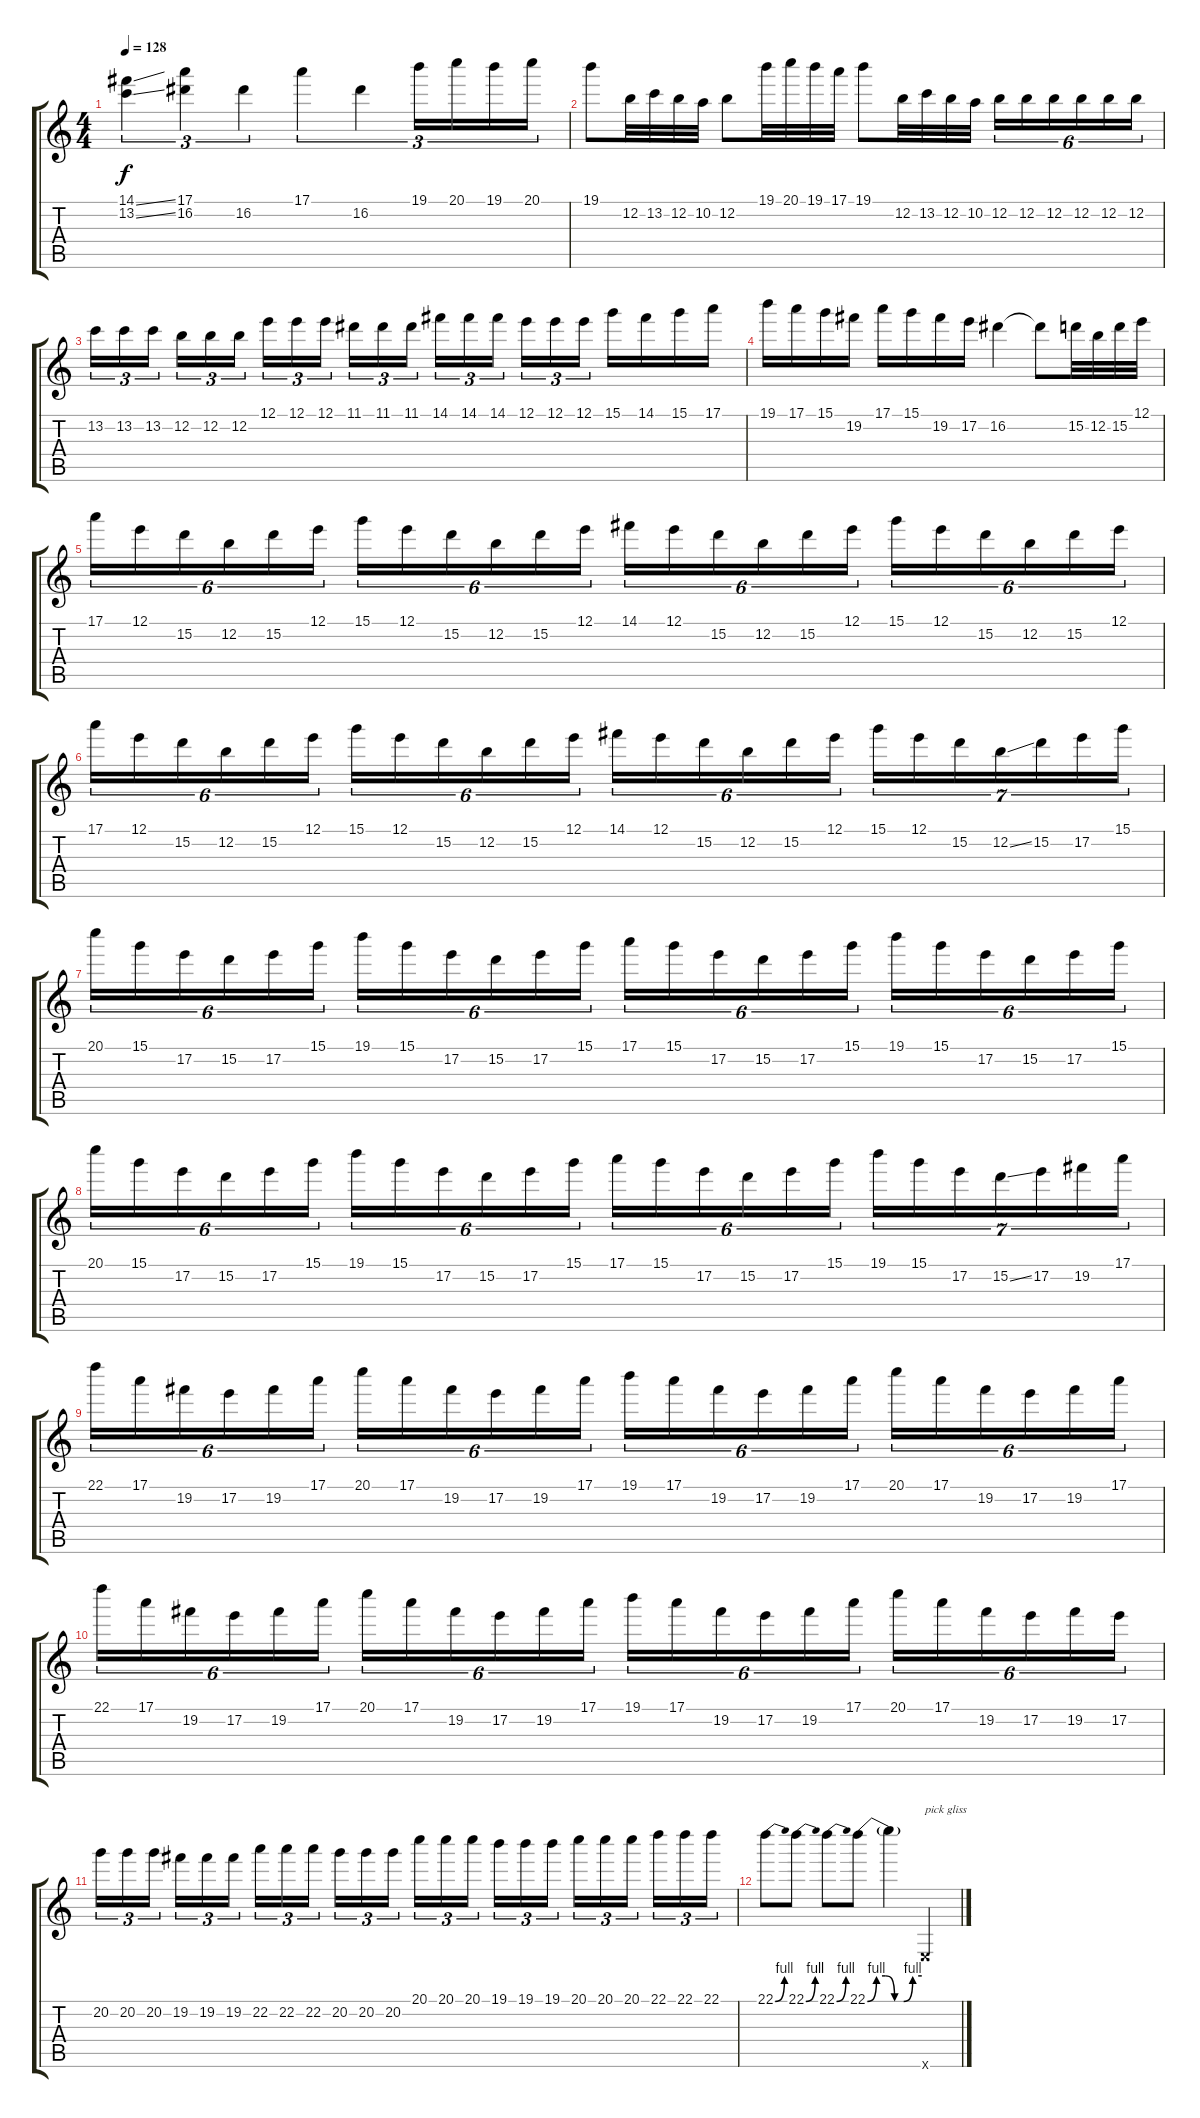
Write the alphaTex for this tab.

\track "" {instrument distortionguitar}
\staff {score tabs}
\tuning (E4 B3 G3 D3 A2 E2) {hide}
\ts (4 4)
\tempo 128
\clef g2
\ks c
(14.1{ss} 13.2{ss}).4{tu (3 2) dy f} (17.1 16.2).4{tu (3 2)} 16.2.4{tu (3 2)} 17.1.4{tu (3 2)} 16.2.4{tu (3 2)} 19.1.16{tu (3 2)} 20.1.16{tu (3 2)} 19.1.16{tu (3 2)} 20.1.16{tu (3 2)} |
19.1.8 12.2.32 13.2.32 12.2.32 10.2.32 12.2.8 19.1.32 20.1.32 19.1.32 17.1.32 19.1.8 12.2.32 13.2.32 12.2.32 10.2.32 12.2.16{tu (6 4)} 12.2.16{tu (6 4)} 12.2.16{tu (6 4)} 12.2.16{tu (6 4)} 12.2.16{tu (6 4)} 12.2.16{tu (6 4)} |
13.2.16{tu (3 2)} 13.2.16{tu (3 2)} 13.2.16{tu (3 2)} 12.2.16{tu (3 2)} 12.2.16{tu (3 2)} 12.2.16{tu (3 2)} 12.1.16{tu (3 2)} 12.1.16{tu (3 2)} 12.1.16{tu (3 2)} 11.1.16{tu (3 2)} 11.1.16{tu (3 2)} 11.1.16{tu (3 2)} 14.1.16{tu (3 2)} 14.1.16{tu (3 2)} 14.1.16{tu (3 2)} 12.1.16{tu (3 2)} 12.1.16{tu (3 2)} 12.1.16{tu (3 2)} 15.1.16 14.1.16 15.1.16 17.1.16 |
19.1.16 17.1.16 15.1.16 19.2.16 17.1.16 15.1.16 19.2.16 17.2.16 16.2.4 16.2{t}.8 15.2.32 12.2.32 15.2.32 12.1.32 |
17.1.16{tu (6 4)} 12.1.16{tu (6 4)} 15.2.16{tu (6 4)} 12.2.16{tu (6 4)} 15.2.16{tu (6 4)} 12.1.16{tu (6 4)} 15.1.16{tu (6 4)} 12.1.16{tu (6 4)} 15.2.16{tu (6 4)} 12.2.16{tu (6 4)} 15.2.16{tu (6 4)} 12.1.16{tu (6 4)} 14.1.16{tu (6 4)} 12.1.16{tu (6 4)} 15.2.16{tu (6 4)} 12.2.16{tu (6 4)} 15.2.16{tu (6 4)} 12.1.16{tu (6 4)} 15.1.16{tu (6 4)} 12.1.16{tu (6 4)} 15.2.16{tu (6 4)} 12.2.16{tu (6 4)} 15.2.16{tu (6 4)} 12.1.16{tu (6 4)} |
17.1.16{tu (6 4)} 12.1.16{tu (6 4)} 15.2.16{tu (6 4)} 12.2.16{tu (6 4)} 15.2.16{tu (6 4)} 12.1.16{tu (6 4)} 15.1.16{tu (6 4)} 12.1.16{tu (6 4)} 15.2.16{tu (6 4)} 12.2.16{tu (6 4)} 15.2.16{tu (6 4)} 12.1.16{tu (6 4)} 14.1.16{tu (6 4)} 12.1.16{tu (6 4)} 15.2.16{tu (6 4)} 12.2.16{tu (6 4)} 15.2.16{tu (6 4)} 12.1.16{tu (6 4)} 15.1.16{tu (7 4)} 12.1.16{tu (7 4)} 15.2.16{tu (7 4)} 12.2{ss}.16{tu (7 4)} 15.2.16{tu (7 4)} 17.2.16{tu (7 4)} 15.1.16{tu (7 4)} |
20.1.16{tu (6 4)} 15.1.16{tu (6 4)} 17.2.16{tu (6 4)} 15.2.16{tu (6 4)} 17.2.16{tu (6 4)} 15.1.16{tu (6 4)} 19.1.16{tu (6 4)} 15.1.16{tu (6 4)} 17.2.16{tu (6 4)} 15.2.16{tu (6 4)} 17.2.16{tu (6 4)} 15.1.16{tu (6 4)} 17.1.16{tu (6 4)} 15.1.16{tu (6 4)} 17.2.16{tu (6 4)} 15.2.16{tu (6 4)} 17.2.16{tu (6 4)} 15.1.16{tu (6 4)} 19.1.16{tu (6 4)} 15.1.16{tu (6 4)} 17.2.16{tu (6 4)} 15.2.16{tu (6 4)} 17.2.16{tu (6 4)} 15.1.16{tu (6 4)} |
20.1.16{tu (6 4)} 15.1.16{tu (6 4)} 17.2.16{tu (6 4)} 15.2.16{tu (6 4)} 17.2.16{tu (6 4)} 15.1.16{tu (6 4)} 19.1.16{tu (6 4)} 15.1.16{tu (6 4)} 17.2.16{tu (6 4)} 15.2.16{tu (6 4)} 17.2.16{tu (6 4)} 15.1.16{tu (6 4)} 17.1.16{tu (6 4)} 15.1.16{tu (6 4)} 17.2.16{tu (6 4)} 15.2.16{tu (6 4)} 17.2.16{tu (6 4)} 15.1.16{tu (6 4)} 19.1.16{tu (7 4)} 15.1.16{tu (7 4)} 17.2.16{tu (7 4)} 15.2{ss}.16{tu (7 4)} 17.2.16{tu (7 4)} 19.2.16{tu (7 4)} 17.1.16{tu (7 4)} |
22.1.16{tu (6 4)} 17.1.16{tu (6 4)} 19.2.16{tu (6 4)} 17.2.16{tu (6 4)} 19.2.16{tu (6 4)} 17.1.16{tu (6 4)} 20.1.16{tu (6 4)} 17.1.16{tu (6 4)} 19.2.16{tu (6 4)} 17.2.16{tu (6 4)} 19.2.16{tu (6 4)} 17.1.16{tu (6 4)} 19.1.16{tu (6 4)} 17.1.16{tu (6 4)} 19.2.16{tu (6 4)} 17.2.16{tu (6 4)} 19.2.16{tu (6 4)} 17.1.16{tu (6 4)} 20.1.16{tu (6 4)} 17.1.16{tu (6 4)} 19.2.16{tu (6 4)} 17.2.16{tu (6 4)} 19.2.16{tu (6 4)} 17.1.16{tu (6 4)} |
22.1.16{tu (6 4)} 17.1.16{tu (6 4)} 19.2.16{tu (6 4)} 17.2.16{tu (6 4)} 19.2.16{tu (6 4)} 17.1.16{tu (6 4)} 20.1.16{tu (6 4)} 17.1.16{tu (6 4)} 19.2.16{tu (6 4)} 17.2.16{tu (6 4)} 19.2.16{tu (6 4)} 17.1.16{tu (6 4)} 19.1.16{tu (6 4)} 17.1.16{tu (6 4)} 19.2.16{tu (6 4)} 17.2.16{tu (6 4)} 19.2.16{tu (6 4)} 17.1.16{tu (6 4)} 20.1.16{tu (6 4)} 17.1.16{tu (6 4)} 19.2.16{tu (6 4)} 17.2.16{tu (6 4)} 19.2.16{tu (6 4)} 17.2.16{tu (6 4)} |
20.2.16{tu (3 2)} 20.2.16{tu (3 2)} 20.2.16{tu (3 2)} 19.2.16{tu (3 2)} 19.2.16{tu (3 2)} 19.2.16{tu (3 2)} 22.2.16{tu (3 2)} 22.2.16{tu (3 2)} 22.2.16{tu (3 2)} 20.2.16{tu (3 2)} 20.2.16{tu (3 2)} 20.2.16{tu (3 2)} 20.1.16{tu (3 2)} 20.1.16{tu (3 2)} 20.1.16{tu (3 2)} 19.1.16{tu (3 2)} 19.1.16{tu (3 2)} 19.1.16{tu (3 2)} 20.1.16{tu (3 2)} 20.1.16{tu (3 2)} 20.1.16{tu (3 2)} 22.1.16{tu (3 2)} 22.1.16{tu (3 2)} 22.1.16{tu (3 2)} |
22.1{be (bend 0 0 60 4)}.8 22.1{be (bend 0 0 60 4)}.8 22.1{be (bend 0 0 60 4)}.8 22.1{be (custom 0 0 10 4 20 4 30 0 40 0 50 4 60 4)}.8 22.1{t}.4 0.6{x}.4{txt "pick gliss"}
